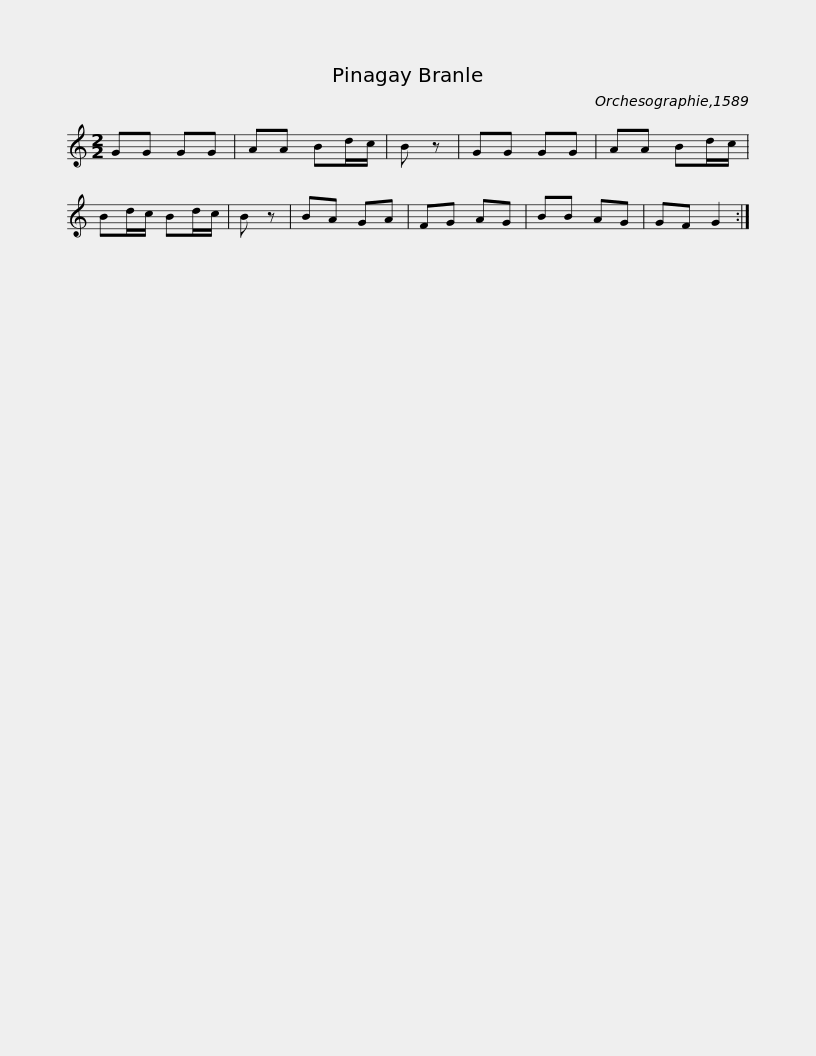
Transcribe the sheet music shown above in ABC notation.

X:1
L:1/8
M:2/2
I:linebreak $
K:C
V:1 treble
V:1
 GG GG | AA Bd/c/ | B z | GG GG | AA Bd/c/ | %5
 Bd/c/ Bd/c/ | B z | BA GA | FG AG | BB AG | %10
 GF G2 :| %11
